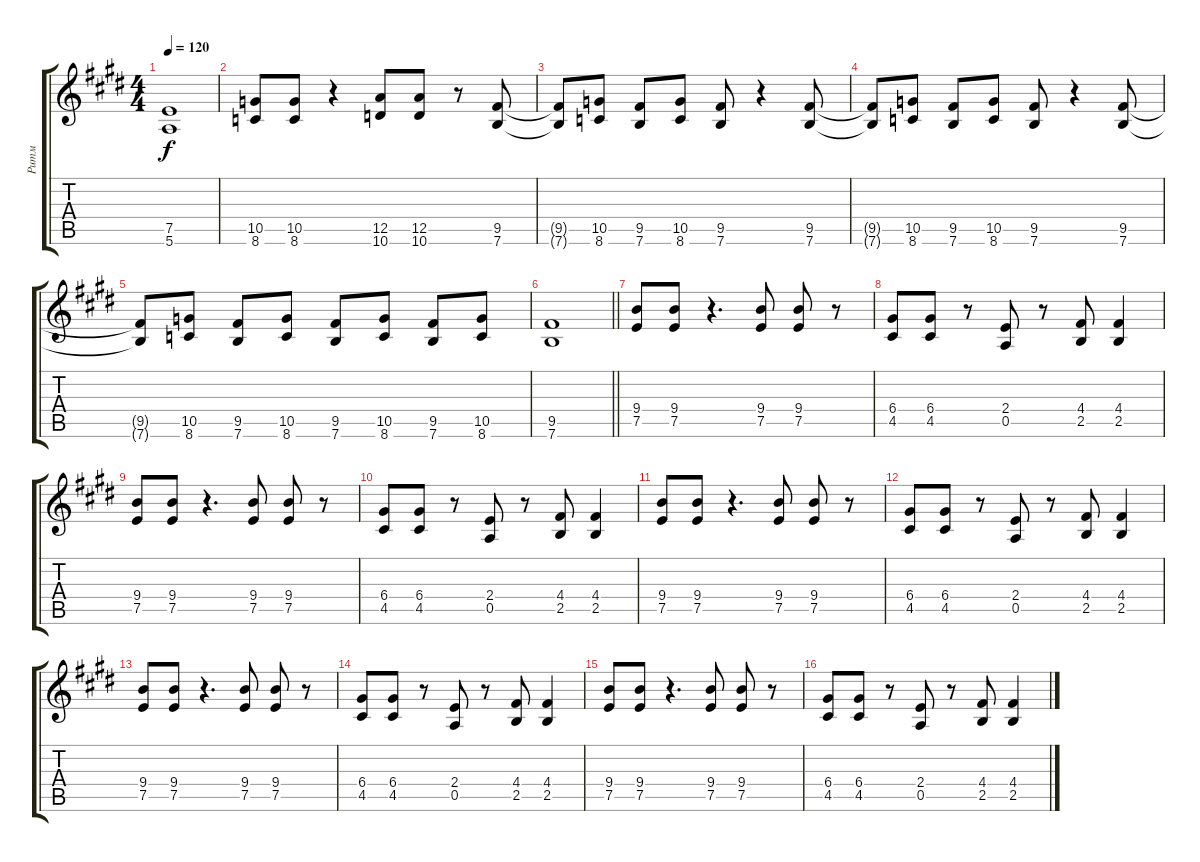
\track ("Ритм" "Ритм") {instrument distortionguitar}
\staff {score tabs}
\tuning (E4 B3 G3 D3 A2 E2) {hide}
\ts (4 4)
\tempo 120
\clef g2
\ks e
(7.5{t} 5.6{t}).1{dy f} |
(10.5 8.6).8 (10.5 8.6).8 r.4 (12.5 10.6).8 (12.5 10.6).8 r.8 (9.5 7.6).8 |
(9.5{t} 7.6{t}).8 (10.5 8.6).8 (9.5 7.6).8 (10.5 8.6).8 (9.5 7.6).8 r.4 (9.5 7.6).8 |
(9.5{t} 7.6{t}).8 (10.5 8.6).8 (9.5 7.6).8 (10.5 8.6).8 (9.5 7.6).8 r.4 (9.5 7.6).8 |
(9.5{t} 7.6{t}).8 (10.5 8.6).8 (9.5 7.6).8 (10.5 8.6).8 (9.5 7.6).8 (10.5 8.6).8 (9.5 7.6).8 (10.5 8.6).8 |
\barLineRight lightlight
(9.5 7.6).1 |
(9.4 7.5).8 (9.4 7.5).8 r.4{d} (9.4 7.5).8 (9.4 7.5).8 r.8 |
(6.4 4.5).8 (6.4 4.5).8 r.8 (2.4 0.5).8 r.8 (4.4 2.5).8 (4.4 2.5).4 |
(9.4 7.5).8 (9.4 7.5).8 r.4{d} (9.4 7.5).8 (9.4 7.5).8 r.8 |
(6.4 4.5).8 (6.4 4.5).8 r.8 (2.4 0.5).8 r.8 (4.4 2.5).8 (4.4 2.5).4 |
(9.4 7.5).8 (9.4 7.5).8 r.4{d} (9.4 7.5).8 (9.4 7.5).8 r.8 |
(6.4 4.5).8 (6.4 4.5).8 r.8 (2.4 0.5).8 r.8 (4.4 2.5).8 (4.4 2.5).4 |
(9.4 7.5).8 (9.4 7.5).8 r.4{d} (9.4 7.5).8 (9.4 7.5).8 r.8 |
(6.4 4.5).8 (6.4 4.5).8 r.8 (2.4 0.5).8 r.8 (4.4 2.5).8 (4.4 2.5).4 |
(9.4 7.5).8 (9.4 7.5).8 r.4{d} (9.4 7.5).8 (9.4 7.5).8 r.8 |
(6.4 4.5).8 (6.4 4.5).8 r.8 (2.4 0.5).8 r.8 (4.4 2.5).8 (4.4 2.5).4
